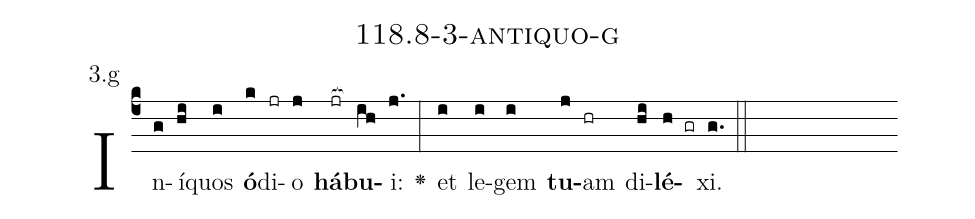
name: 118.8-3-antiquo-g;
annotation: 3.g;
%%
(c4)In(g)í(hi)quos(i) <b>ó</b>(k)di(jr)o(j) <b>há</b>(jr[ocb:1{])<b>bu</b>(ih[ocb:0}])i:(j.) <v>\greheightstar</v>(:) et(i) le(i)gem(i) <b>tu</b>(j)am(hr) di(hi)<b>lé</b>(h gr)xi.(g.) (::)


%E(i) u(i) o(j) u(hi) a(h) e.(g.) (::)
